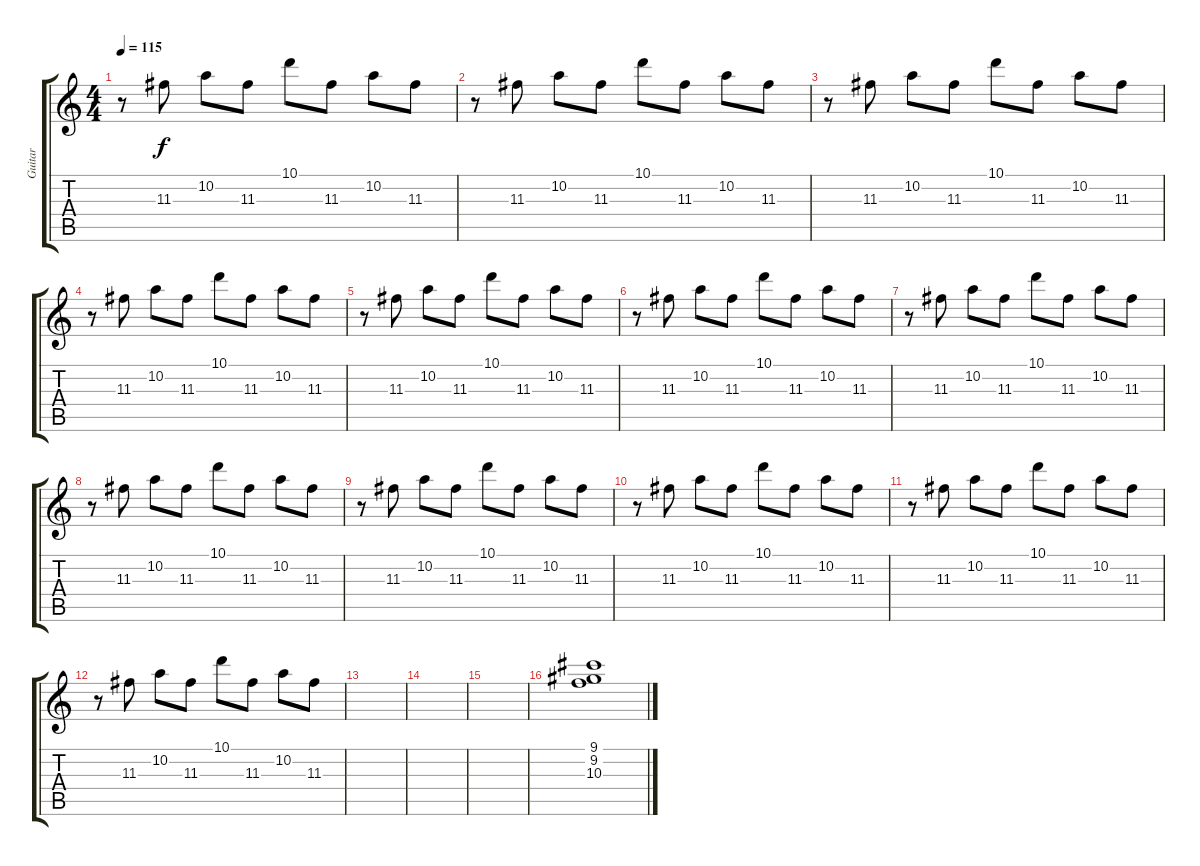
\track ("Guitar" "Guitar") {instrument overdrivenguitar}
\staff {score tabs}
\tuning (E4 B3 G3 D3 A2 E2) {hide}
\ts (4 4)
\tempo 115
\clef g2
\ks c
r.8{dy f volume 7} 11.3.8 10.2.8 11.3.8 10.1.8 11.3.8 10.2.8 11.3.8 |
r.8{volume 7} 11.3.8 10.2.8 11.3.8 10.1.8 11.3.8 10.2.8 11.3.8 |
r.8{volume 7} 11.3.8 10.2.8 11.3.8 10.1.8 11.3.8 10.2.8 11.3.8 |
r.8{volume 7} 11.3.8 10.2.8 11.3.8 10.1.8 11.3.8 10.2.8 11.3.8 |
r.8{volume 7} 11.3.8 10.2.8 11.3.8 10.1.8 11.3.8 10.2.8 11.3.8 |
r.8{volume 7} 11.3.8 10.2.8 11.3.8 10.1.8 11.3.8 10.2.8 11.3.8 |
r.8{volume 7} 11.3.8 10.2.8 11.3.8 10.1.8 11.3.8 10.2.8 11.3.8 |
r.8{volume 7} 11.3.8 10.2.8 11.3.8 10.1.8 11.3.8 10.2.8 11.3.8 |
r.8{volume 7} 11.3.8 10.2.8 11.3.8 10.1.8 11.3.8 10.2.8 11.3.8 |
r.8{volume 7} 11.3.8 10.2.8 11.3.8 10.1.8 11.3.8 10.2.8 11.3.8 |
r.8{volume 7} 11.3.8 10.2.8 11.3.8 10.1.8 11.3.8 10.2.8 11.3.8 |
r.8{volume 7} 11.3.8 10.2.8 11.3.8 10.1.8 11.3.8 10.2.8 11.3.8 |
|
|
|
(9.1 9.2 10.3).1
